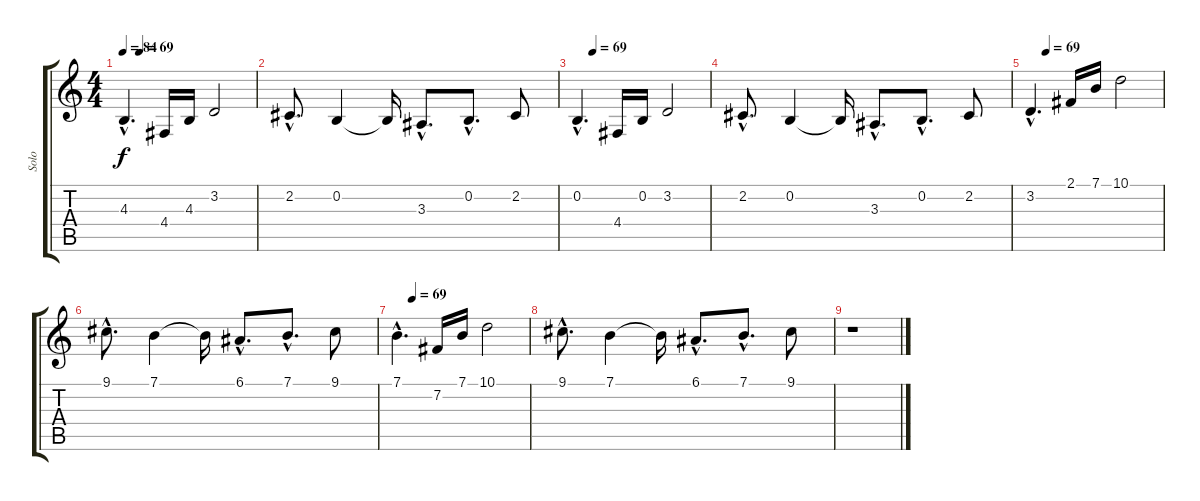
\track ("Solo" "Solo") {instrument viola}
\staff {score tabs}
\tuning (E4 B3 G3 D3 A2 E2) {hide}
\ts (4 4)
\tempo 84
\tempo (69 0.125)
\tempo 84
\clef g2
\ks c
4.3{hac}.4{d dy f instrument viola} 4.4.16 4.3.16 3.2.2 |
2.2{hac}.8{d} 0.2.4 0.2{t}.16 3.3{hac}.8{d} 0.2{hac}.8{d} 2.2.8 |
\tempo (69 0.125)
0.2{hac}.4{d} 4.4.16 0.2.16 3.2.2 |
2.2{hac}.8{d} 0.2.4 0.2{t}.16 3.3{hac}.8{d} 0.2{hac}.8{d} 2.2.8 |
\tempo (69 0.125)
3.2{hac}.4{d} 2.1.16 7.1.16 10.1.2 |
9.1{hac}.8{d} 7.1.4 7.1{t}.16 6.1{hac}.8{d} 7.1{hac}.8{d} 9.1.8 |
\tempo (69 0.125)
7.1{hac}.4{d} 7.2.16 7.1.16 10.1.2 |
9.1{hac}.8{d} 7.1.4 7.1{t}.16 6.1{hac}.8{d} 7.1{hac}.8{d} 9.1.8 |
r.1
